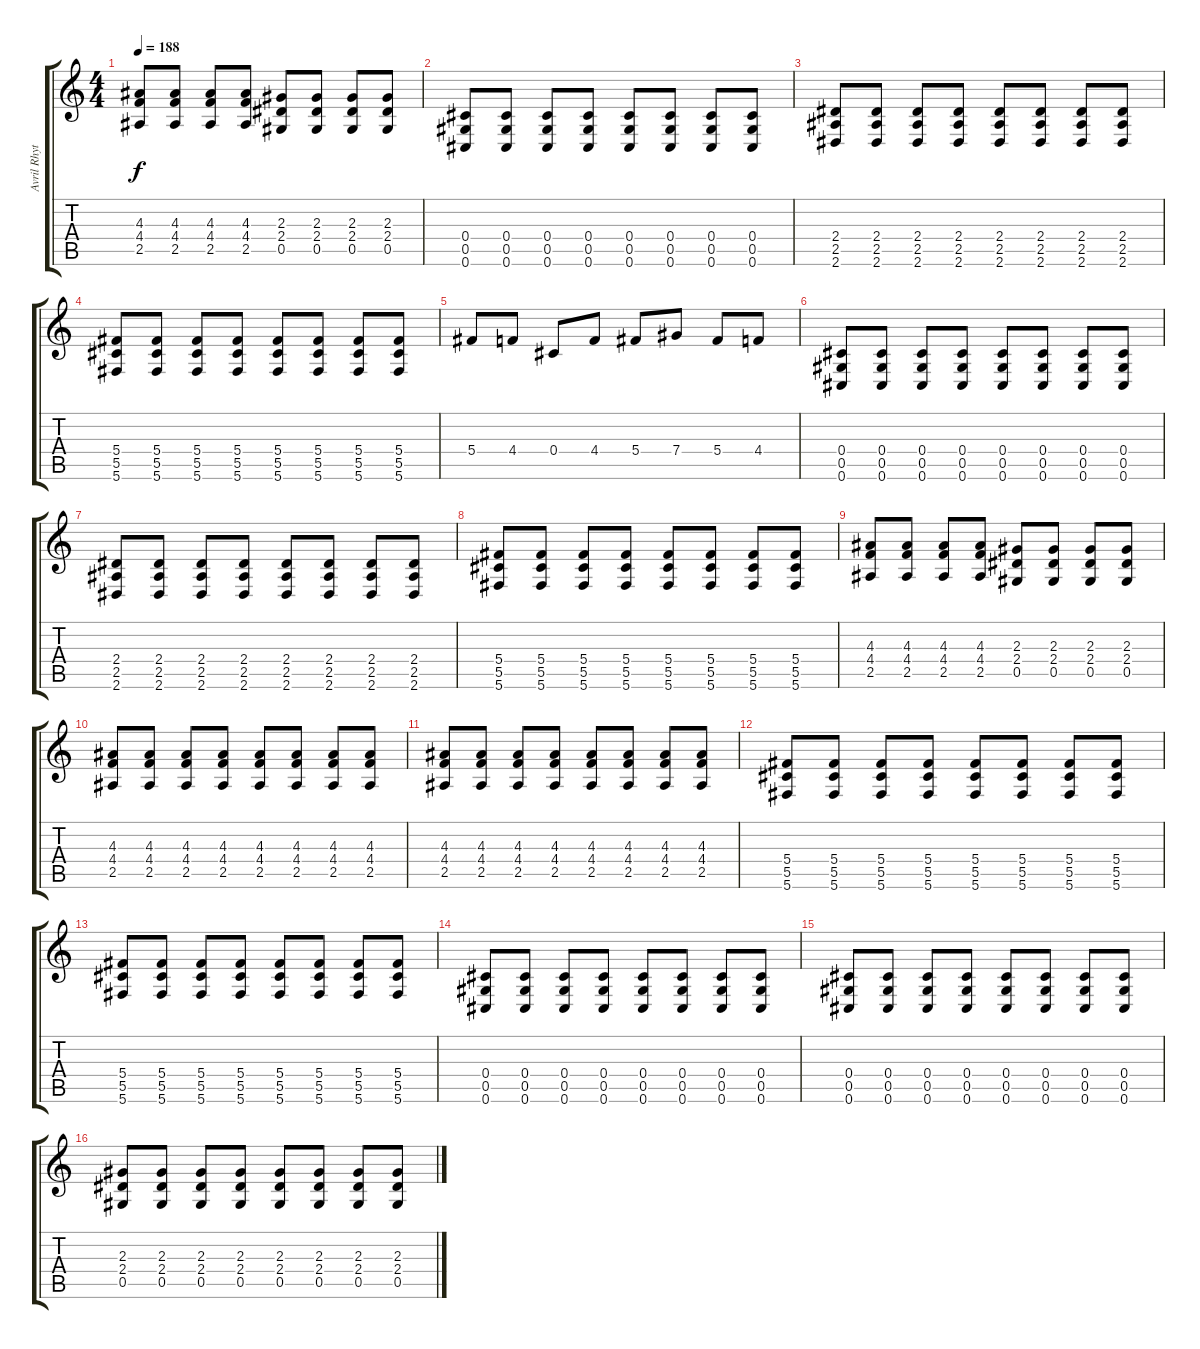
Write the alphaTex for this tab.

\track ("Avril Rhythm 2" "Avril Rhyt") {instrument distortionguitar}
\staff {score tabs}
\tuning (Eb4 Bb3 Gb3 Db3 Ab2 Db2) {hide}
\ts (4 4)
\tempo 188
\clef g2
\ks c
(4.3 4.4 2.5).8{dy f} (4.3 4.4 2.5).8 (4.3 4.4 2.5).8 (4.3 4.4 2.5).8 (2.3 2.4 0.5).8 (2.3 2.4 0.5).8 (2.3 2.4 0.5).8 (2.3 2.4 0.5).8 |
(0.4 0.5 0.6).8 (0.4 0.5 0.6).8 (0.4 0.5 0.6).8 (0.4 0.5 0.6).8 (0.4 0.5 0.6).8 (0.4 0.5 0.6).8 (0.4 0.5 0.6).8 (0.4 0.5 0.6).8 |
(2.4 2.5 2.6).8 (2.4 2.5 2.6).8 (2.4 2.5 2.6).8 (2.4 2.5 2.6).8 (2.4 2.5 2.6).8 (2.4 2.5 2.6).8 (2.4 2.5 2.6).8 (2.4 2.5 2.6).8 |
(5.4 5.5 5.6).8 (5.4 5.5 5.6).8 (5.4 5.5 5.6).8 (5.4 5.5 5.6).8 (5.4 5.5 5.6).8 (5.4 5.5 5.6).8 (5.4 5.5 5.6).8 (5.4 5.5 5.6).8 |
5.4.8 4.4.8 0.4.8 4.4.8 5.4.8 7.4.8 5.4.8 4.4.8 |
(0.4 0.5 0.6).8 (0.4 0.5 0.6).8 (0.4 0.5 0.6).8 (0.4 0.5 0.6).8 (0.4 0.5 0.6).8 (0.4 0.5 0.6).8 (0.4 0.5 0.6).8 (0.4 0.5 0.6).8 |
(2.4 2.5 2.6).8 (2.4 2.5 2.6).8 (2.4 2.5 2.6).8 (2.4 2.5 2.6).8 (2.4 2.5 2.6).8 (2.4 2.5 2.6).8 (2.4 2.5 2.6).8 (2.4 2.5 2.6).8 |
(5.4 5.5 5.6).8 (5.4 5.5 5.6).8 (5.4 5.5 5.6).8 (5.4 5.5 5.6).8 (5.4 5.5 5.6).8 (5.4 5.5 5.6).8 (5.4 5.5 5.6).8 (5.4 5.5 5.6).8 |
(4.3 4.4 2.5).8 (4.3 4.4 2.5).8 (4.3 4.4 2.5).8 (4.3 4.4 2.5).8 (2.3 2.4 0.5).8 (2.3 2.4 0.5).8 (2.3 2.4 0.5).8 (2.3 2.4 0.5).8 |
(4.3 4.4 2.5).8 (4.3 4.4 2.5).8 (4.3 4.4 2.5).8 (4.3 4.4 2.5).8 (4.3 4.4 2.5).8 (4.3 4.4 2.5).8 (4.3 4.4 2.5).8 (4.3 4.4 2.5).8 |
(4.3 4.4 2.5).8 (4.3 4.4 2.5).8 (4.3 4.4 2.5).8 (4.3 4.4 2.5).8 (4.3 4.4 2.5).8 (4.3 4.4 2.5).8 (4.3 4.4 2.5).8 (4.3 4.4 2.5).8 |
(5.4 5.5 5.6).8 (5.4 5.5 5.6).8 (5.4 5.5 5.6).8 (5.4 5.5 5.6).8 (5.4 5.5 5.6).8 (5.4 5.5 5.6).8 (5.4 5.5 5.6).8 (5.4 5.5 5.6).8 |
(5.4 5.5 5.6).8 (5.4 5.5 5.6).8 (5.4 5.5 5.6).8 (5.4 5.5 5.6).8 (5.4 5.5 5.6).8 (5.4 5.5 5.6).8 (5.4 5.5 5.6).8 (5.4 5.5 5.6).8 |
(0.4 0.5 0.6).8 (0.4 0.5 0.6).8 (0.4 0.5 0.6).8 (0.4 0.5 0.6).8 (0.4 0.5 0.6).8 (0.4 0.5 0.6).8 (0.4 0.5 0.6).8 (0.4 0.5 0.6).8 |
(0.4 0.5 0.6).8 (0.4 0.5 0.6).8 (0.4 0.5 0.6).8 (0.4 0.5 0.6).8 (0.4 0.5 0.6).8 (0.4 0.5 0.6).8 (0.4 0.5 0.6).8 (0.4 0.5 0.6).8 |
(2.3 2.4 0.5).8 (2.3 2.4 0.5).8 (2.3 2.4 0.5).8 (2.3 2.4 0.5).8 (2.3 2.4 0.5).8 (2.3 2.4 0.5).8 (2.3 2.4 0.5).8 (2.3 2.4 0.5).8
